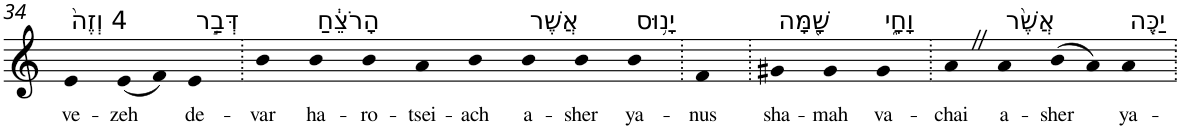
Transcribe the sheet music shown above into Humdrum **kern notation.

**kern	**text
*part1	*part1
*staff1	*staff1
*I"Piano	*
*I'Pno	*
!!LO:PB:g=z
*clefG2	*
*k[]	*
=34	=34
!LO:TX:a:t=4 וְזֶה֙	!
!	!LO:LY:b
4e	ve-
!	!LO:LY:b
(8e	-zeh
8f)	.
!LO:TX:a:t=דְּבַ֣ר	!
!	!LO:LY:b
4e	de-
=35.	=35.
!	!LO:LY:b
4b	-var
!LO:TX:a:t=הָרֹצֵ֔חַ	!
!	!LO:LY:b
4b	ha-
!	!LO:LY:b
4b	-ro-
!	!LO:LY:b
4a	-tsei-
!	!LO:LY:b
4b	-ach
!LO:TX:a:t=אֲשֶׁר	!
!	!LO:LY:b
4b	a-
!	!LO:LY:b
4b	-sher
!LO:TX:a:t=יָנ֥וּס	!
!	!LO:LY:b
4b	ya-
=36.	=36.
!	!LO:LY:b
4f	-nus
=37.	=37.
!LO:TX:a:t=שָׁ֖מָּה	!
!	!LO:LY:b
4g#X	sha-
!	!LO:LY:b
4g#	-mah
!LO:TX:a:t=וָחָ֑י	!
!	!LO:LY:b
4g#	va-
=38.	=38.
!	!LO:LY:b
4aZ	-chai
!LO:TX:a:t=אֲשֶׁ֨ר	!
!	!LO:LY:b
4a	a-
!	!LO:LY:b
(8b	-sher
8a)	.
!LO:TX:a:t=יַכֶּ֤ה	!
!	!LO:LY:b
4a	ya-
=.	=.
*-	*-
